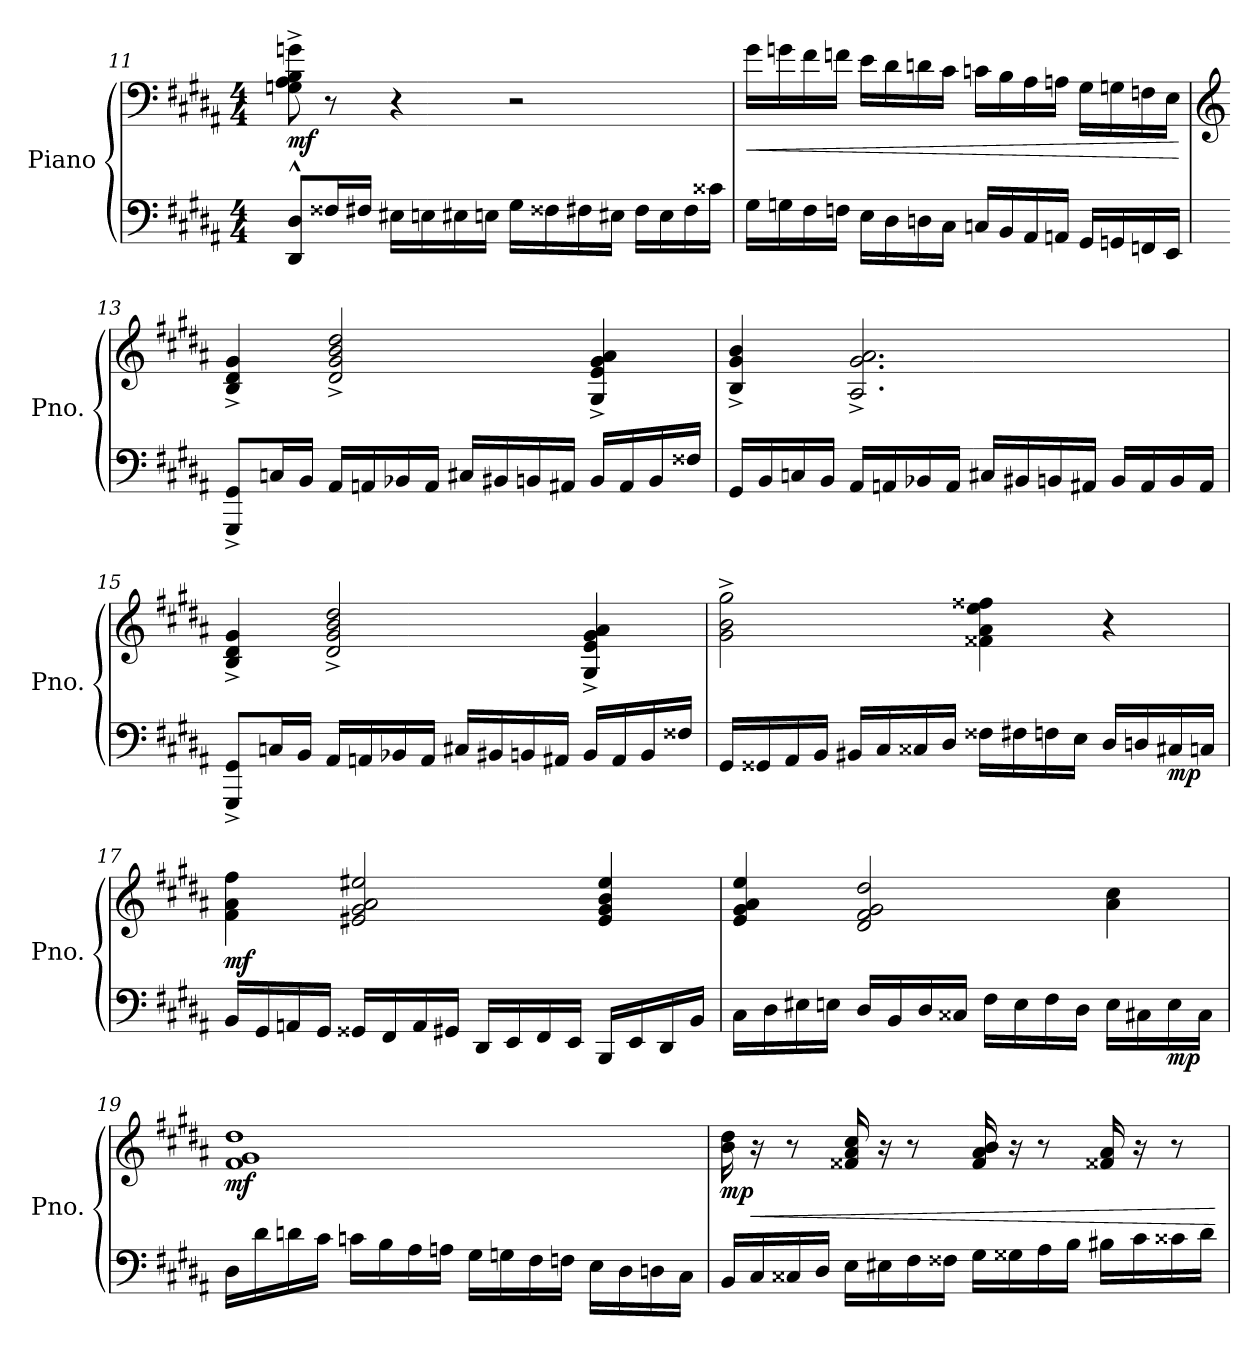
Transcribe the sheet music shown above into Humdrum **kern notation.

**kern	**kern	**dynam
*part1	*part1	*part1
*staff2	*staff1	*staff1/2
*I"Piano	*	*
*I'Pno.	*	*
!!LO:PB:g=z
*clefF4	*clefF4	*
*k[f#c#g#d#a#]	*k[f#c#g#d#a#]	*
*M4/4	*M4/4	*
=11	=11	=11
!	!	!LO:DY:a=2
8DD#/^^ 8D#/^^L	8Gn\^ 8A#\^ 8B\^ 8gn\^	mf
16F##X/L	8r	.
16F#X/JJ	.	.
16E#X\LL	4r	.
16En\	.	.
16E#X\	.	.
16En\JJ	.	.
16G#\LL	2r	.
16F##X\	.	.
16F#X\	.	.
16E#X\JJ	.	.
16F#\LL	.	.
16E#\	.	.
16F#\	.	.
16c##X\JJ	.	.
!!LO:LB:g=z
=12	=12	=12
!	!	!LO:HP:b
16G#\LL	16g#\LL	<
16Gn\	16gn\	.
16F#\	16f#\	.
16Fn\JJ	16fn\JJ	.
16E\LL	16e\LL	.
16D#\	16d#\	.
16Dn\	16dn\	.
16C#\JJ	16c#\JJ	.
16Cn/LL	16cn\LL	.
16BB/	16B\	.
16AA#/	16A#\	.
16AAn/JJ	16An\JJ	.
16GG#/LL	16G#\LL	.
16GGn/	16Gn\	.
16FFn/	16Fn\	.
16EE/JJ	16E\JJ	.
.	.	[
=13	=13	=13
*	*clefG2	*
8GGG#/^ 8GG#/^L	4B/^ 4d#/^ 4g#/^	.
16Cn/L	.	.
16BB/JJ	.	.
16AA#/LL	2d#/^ 2g#/^ 2b/^ 2dd#/^	.
16AAn/	.	.
16BB-X/	.	.
16AA/JJ	.	.
16C#X/LL	.	.
16BB#X/	.	.
16BBn/	.	.
16AA#X/JJ	.	.
16BB/LL	4G#/^ 4e/^ 4g#/^ 4a#/^	.
16AA#/	.	.
16BB/	.	.
16F##X/JJ	.	.
!!LO:LB:g=z
=14	=14	=14
16GG#/LL	4B/^ 4g#/^ 4b/^	.
16BB/	.	.
16Cn/	.	.
16BB/JJ	.	.
16AA#/LL	2.A#/^ 2.g#/^ 2.a#/^	.
16AAn/	.	.
16BB-X/	.	.
16AA/JJ	.	.
16C#X/LL	.	.
16BB#X/	.	.
16BBn/	.	.
16AA#X/JJ	.	.
16BB/LL	.	.
16AA#/	.	.
16BB/	.	.
16AA#/JJ	.	.
=15	=15	=15
8GGG#/^ 8GG#/^L	4B/^ 4d#/^ 4g#/^	.
16Cn/L	.	.
16BB/JJ	.	.
16AA#/LL	2d#/^ 2g#/^ 2b/^ 2dd#/^	.
16AAn/	.	.
16BB-X/	.	.
16AA/JJ	.	.
16C#X/LL	.	.
16BB#X/	.	.
16BBn/	.	.
16AA#X/JJ	.	.
16BB/LL	4G#/^ 4e/^ 4g#/^ 4a#/^	.
16AA#/	.	.
16BB/	.	.
16F##X/JJ	.	.
!!LO:LB:g=z
=16	=16	=16
16GG#/LL	2g#\^ 2b\^ 2gg#\^	.
16GG##X/	.	.
16AA#/	.	.
16BB/JJ	.	.
16BB#X/LL	.	.
16C#/	.	.
16C##X/	.	.
16D#/JJ	.	.
16F##X\LL	4f##X\ 4a#\ 4ee\ 4ff##X\	.
16F#X\	.	.
16Fn\	.	.
16E\JJ	.	.
16D#/LL	4r	.
16Dn/	.	.
!	!	!LO:DY:b=2
16C#X/	.	mp
16Cn/JJ	.	.
=17	=17	=17
!	!	!LO:DY:b
16BB/LL	4f#\ 4a#\ 4ff#\	mf
16GG#/	.	.
16AAn/	.	.
16GG#/JJ	.	.
16GG##X/LL	2e#X/ 2g#/ 2a#/ 2ee#X/	.
16FF#/	.	.
16AA/	.	.
16GG#X/JJ	.	.
16DD#/LL	.	.
16EE/	.	.
16FF#/	.	.
16EE/JJ	.	.
16BBB/LL	4e#/ 4g#/ 4b/ 4ee#/	.
16EE/	.	.
16DD#/	.	.
16BB/JJ	.	.
!!LO:LB:g=z
=18	=18	=18
16C#\LL	4e/ 4g#/ 4a#/ 4ee/	.
16D#\	.	.
16E#X\	.	.
16En\JJ	.	.
16D#/LL	2d#/ 2f#/ 2g#/ 2dd#/	.
16BB/	.	.
16D#/	.	.
16C##X/JJ	.	.
16F#\LL	.	.
16E\	.	.
16F#\	.	.
16D#\JJ	.	.
16E\LL	4a#\ 4cc#\	.
16C#X\	.	.
!	!	!LO:DY:b=2
16E\	.	mp
16C#\JJ	.	.
=19	=19	=19
!	!	!LO:DY:b
16D#\LL	1f# 1g# 1dd#	mf
16d#\	.	.
16dn\	.	.
16c#\JJ	.	.
16cn\LL	.	.
16B\	.	.
16A#\	.	.
16An\JJ	.	.
16G#\LL	.	.
16Gn\	.	.
16F#\	.	.
16Fn\JJ	.	.
16E\LL	.	.
16D#\	.	.
16Dn\	.	.
16C#\JJ	.	.
!!LO:LB:g=z
=20	=20	=20
!	!	!LO:DY:b
16BB/LL	16b\ 16dd#\	mp
!	!	!LO:HP:b
16C#/	16r	<
16C##X/	8r	.
16D#/JJ	.	.
16E\LL	16f##X/ 16a#/ 16cc#/	.
16E#X\	16r	.
16F#\	8r	.
16F##X\JJ	.	.
16G#\LL	16f##/ 16a#/ 16b/	.
16G##X\	16r	.
16A#\	8r	.
16B\JJ	.	.
16B#X\LL	16f##X/ 16a#/	.
16c#\	16r	.
16c##X\	8r	.
16d#\JJ	.	.
.	.	[
=	=	=
*-	*-	*-
